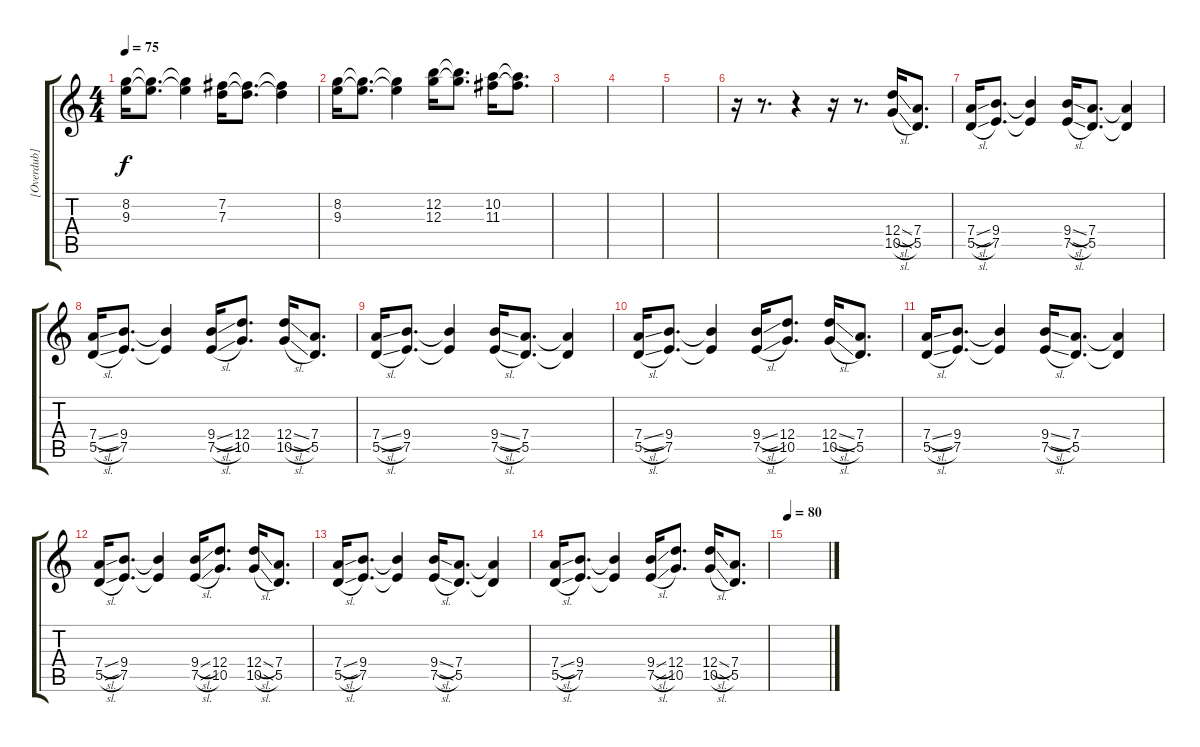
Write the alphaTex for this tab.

\track ("[Overdub]" "[Overdub]") {instrument distortionguitar}
\staff {score tabs}
\tuning (E4 B3 G3 D3 A2 E2) {hide}
\ts (4 4)
\tempo 75
\clef g2
\ks c
(8.2 9.3).16{dy f volume 7 balance 1} (8.2{t} 9.3{t}).8{d} (8.2{t} 9.3{t}).4 (7.2 7.3).16 (7.2{t} 7.3{t}).8{d} (7.2{t} 7.3{t}).4 |
(8.2 9.3).16 (8.2{t} 9.3{t}).8{d} (8.2{t} 9.3{t}).4 (12.2 12.3).16{volume 11 balance 0} (12.2{t} 12.3{t}).8{d} (10.2 11.3).16 (10.2{t} 11.3{t}).8{d} |
|
|
|
r.16{volume 14 balance 15 instrument distortionguitar} r.8{d} r.4 r.16 r.8{d} (12.4{sl} 10.5{sl}).16 (7.4 5.5).8{d} |
(7.4{sl} 5.5{sl}).16 (9.4 7.5).8{d} (9.4{t} 7.5{t}).4 (9.4{sl} 7.5{sl}).16 (7.4 5.5).8{d} (7.4{t} 5.5{t}).4 |
(7.4{sl} 5.5{sl}).16 (9.4 7.5).8{d} (9.4{t} 7.5{t}).4 (9.4{sl} 7.5{sl}).16 (12.4 10.5).8{d} (12.4{sl} 10.5{sl}).16 (7.4 5.5).8{d} |
(7.4{sl} 5.5{sl}).16 (9.4 7.5).8{d} (9.4{t} 7.5{t}).4 (9.4{sl} 7.5{sl}).16 (7.4 5.5).8{d} (7.4{t} 5.5{t}).4 |
(7.4{sl} 5.5{sl}).16 (9.4 7.5).8{d} (9.4{t} 7.5{t}).4 (9.4{sl} 7.5{sl}).16 (12.4 10.5).8{d} (12.4{sl} 10.5{sl}).16 (7.4 5.5).8{d} |
(7.4{sl} 5.5{sl}).16 (9.4 7.5).8{d} (9.4{t} 7.5{t}).4 (9.4{sl} 7.5{sl}).16 (7.4 5.5).8{d} (7.4{t} 5.5{t}).4 |
(7.4{sl} 5.5{sl}).16 (9.4 7.5).8{d} (9.4{t} 7.5{t}).4 (9.4{sl} 7.5{sl}).16 (12.4 10.5).8{d} (12.4{sl} 10.5{sl}).16 (7.4 5.5).8{d} |
(7.4{sl} 5.5{sl}).16 (9.4 7.5).8{d} (9.4{t} 7.5{t}).4 (9.4{sl} 7.5{sl}).16 (7.4 5.5).8{d} (7.4{t} 5.5{t}).4 |
(7.4{sl} 5.5{sl}).16 (9.4 7.5).8{d} (9.4{t} 7.5{t}).4 (9.4{sl} 7.5{sl}).16 (12.4 10.5).8{d} (12.4{sl} 10.5{sl}).16 (7.4 5.5).8{d} |
\tempo 80
